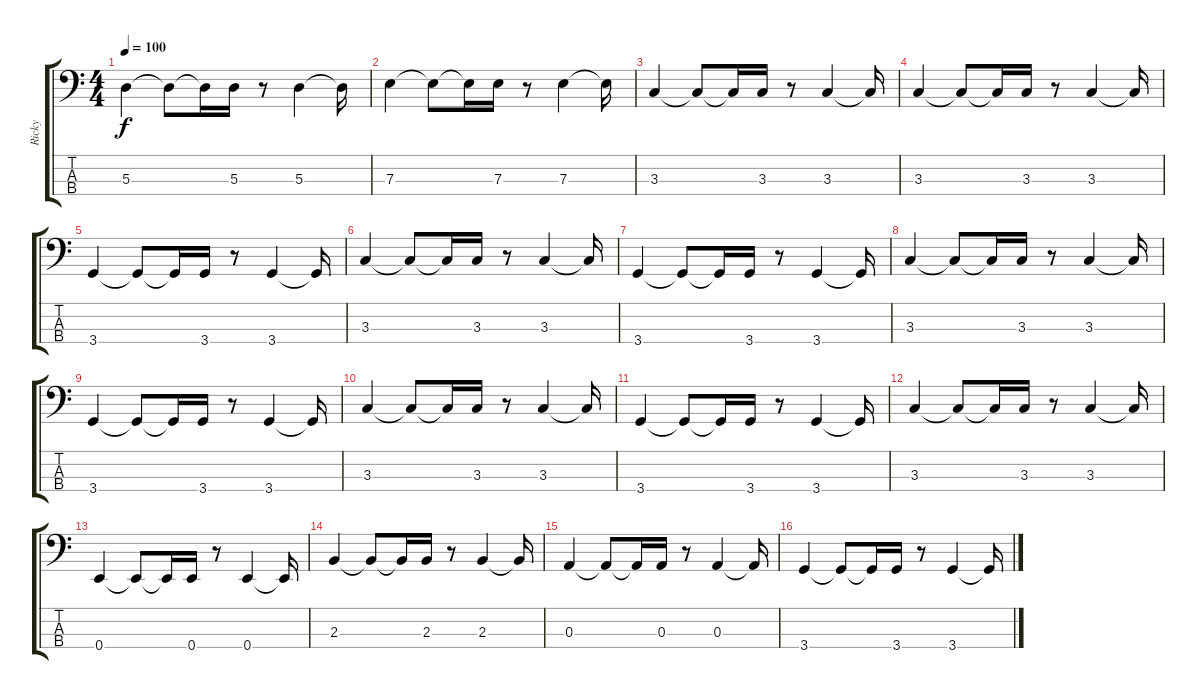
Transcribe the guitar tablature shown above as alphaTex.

\track ("Ricky" "Ricky") {instrument electricbasspick}
\staff {score tabs}
\tuning (G2 D2 A1 E1) {hide}
\ts (4 4)
\tempo 100
\clef f4
\ks c
5.3.4{dy f} 5.3{t}.8 5.3{t}.16 5.3.16 r.8 5.3.4 5.3{t}.16 |
7.3.4 7.3{t}.8 7.3{t}.16 7.3.16 r.8 7.3.4 7.3{t}.16 |
3.3.4 3.3{t}.8 3.3{t}.16 3.3.16 r.8 3.3.4 3.3{t}.16 |
3.3.4 3.3{t}.8 3.3{t}.16 3.3.16 r.8 3.3.4 3.3{t}.16 |
3.4.4 3.4{t}.8 3.4{t}.16 3.4.16 r.8 3.4.4 3.4{t}.16 |
3.3.4 3.3{t}.8 3.3{t}.16 3.3.16 r.8 3.3.4 3.3{t}.16 |
3.4.4 3.4{t}.8 3.4{t}.16 3.4.16 r.8 3.4.4 3.4{t}.16 |
3.3.4 3.3{t}.8 3.3{t}.16 3.3.16 r.8 3.3.4 3.3{t}.16 |
3.4.4 3.4{t}.8 3.4{t}.16 3.4.16 r.8 3.4.4 3.4{t}.16 |
3.3.4 3.3{t}.8 3.3{t}.16 3.3.16 r.8 3.3.4 3.3{t}.16 |
3.4.4 3.4{t}.8 3.4{t}.16 3.4.16 r.8 3.4.4 3.4{t}.16 |
3.3.4 3.3{t}.8 3.3{t}.16 3.3.16 r.8 3.3.4 3.3{t}.16 |
0.4.4 0.4{t}.8 0.4{t}.16 0.4.16 r.8 0.4.4 0.4{t}.16 |
2.3.4 2.3{t}.8 2.3{t}.16 2.3.16 r.8 2.3.4 2.3{t}.16 |
0.3.4 0.3{t}.8 0.3{t}.16 0.3.16 r.8 0.3.4 0.3{t}.16 |
3.4.4 3.4{t}.8 3.4{t}.16 3.4.16 r.8 3.4.4 3.4{t}.16
